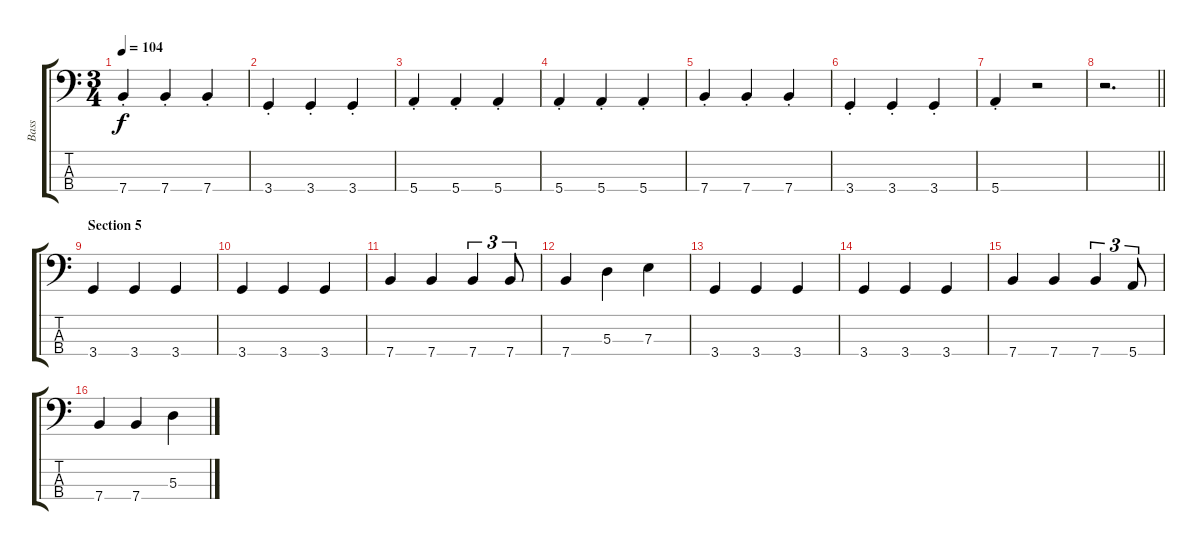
\track ("Bass" "Bass") {instrument electricbassfinger}
\staff {score tabs}
\tuning (G2 D2 A1 E1) {hide}
\ts (3 4)
\tempo 104
\clef f4
\ks c
7.4{st}.4{dy f} 7.4{st}.4 7.4{st}.4 |
3.4{st}.4 3.4{st}.4 3.4{st}.4 |
5.4{st}.4 5.4{st}.4 5.4{st}.4 |
5.4{st}.4 5.4{st}.4 5.4{st}.4 |
7.4{st}.4 7.4{st}.4 7.4{st}.4 |
3.4{st}.4 3.4{st}.4 3.4{st}.4 |
5.4{st}.4 r.2 |
\barLineRight lightlight
r.2{d} |
\section ("" "Section 5")
3.4.4 3.4.4 3.4.4 |
3.4.4 3.4.4 3.4.4 |
7.4.4 7.4.4 7.4.4{tu (3 2)} 7.4.8{tu (3 2)} |
7.4.4 5.3.4 7.3.4 |
3.4.4 3.4.4 3.4.4 |
3.4.4 3.4.4 3.4.4 |
7.4.4 7.4.4 7.4.4{tu (3 2)} 5.4.8{tu (3 2)} |
7.4.4 7.4.4 5.3.4
